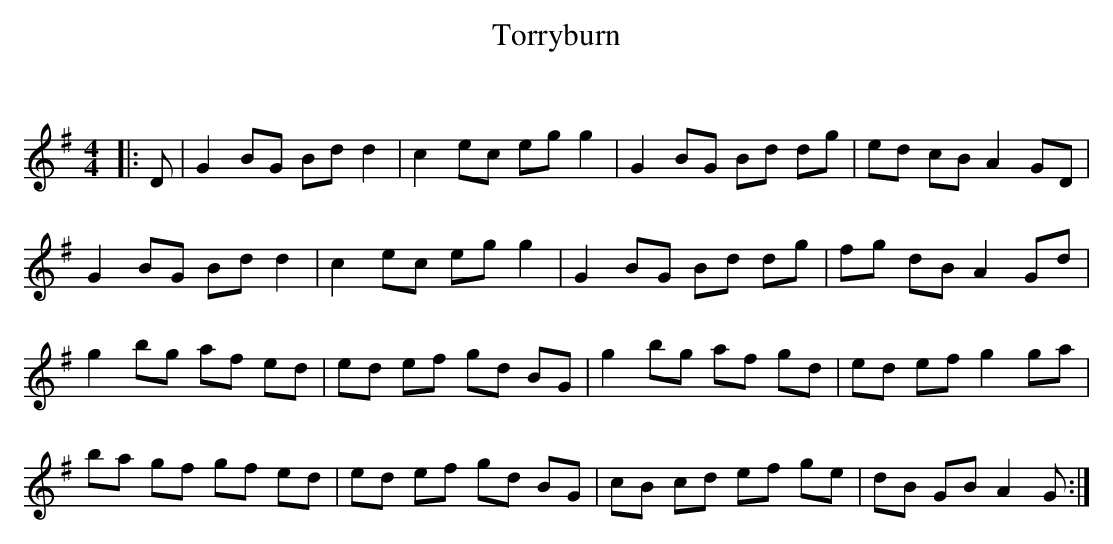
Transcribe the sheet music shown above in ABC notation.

X:1
T: Torryburn
C:
Q: 232
K:G
M:4/4
L:1/8
|:D|G2 BG Bd d2|c2 ec eg g2|G2 BG Bd dg|ed cB A2 GD|
G2 BG Bd d2|c2 ec eg g2|G2 BG Bd dg|fg dB A2 Gd|
g2 bg af ed|ed ef gd BG|g2 bg af gd|ed ef g2 ga|
ba gf gf ed|ed ef gd BG|cB cd ef ge|dB GB A2 G:|
